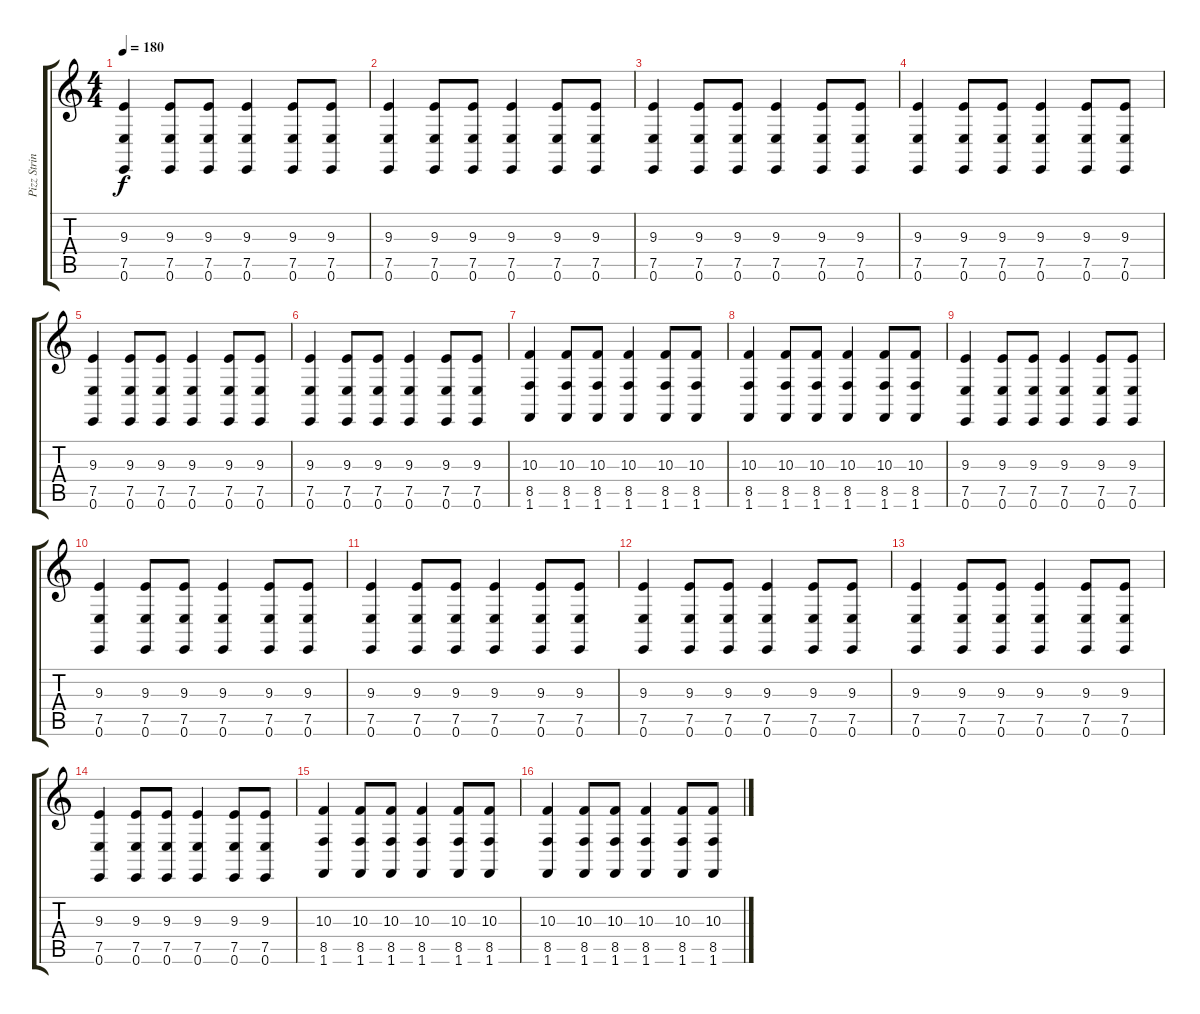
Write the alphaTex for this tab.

\track ("Pizz Strings" "Pizz Strin") {instrument pizzicatostrings}
\staff {score tabs}
\tuning (E4 B3 G3 D3 A2 E2) {hide}
\ts (4 4)
\tempo 180
\clef g2
\ks c
(9.3 7.5 0.6).4{dy f} (9.3 7.5 0.6).8 (9.3 7.5 0.6).8 (9.3 7.5 0.6).4 (9.3 7.5 0.6).8 (9.3 7.5 0.6).8 |
(9.3 7.5 0.6).4 (9.3 7.5 0.6).8 (9.3 7.5 0.6).8 (9.3 7.5 0.6).4 (9.3 7.5 0.6).8 (9.3 7.5 0.6).8 |
(9.3 7.5 0.6).4 (9.3 7.5 0.6).8 (9.3 7.5 0.6).8 (9.3 7.5 0.6).4 (9.3 7.5 0.6).8 (9.3 7.5 0.6).8 |
(9.3 7.5 0.6).4 (9.3 7.5 0.6).8 (9.3 7.5 0.6).8 (9.3 7.5 0.6).4 (9.3 7.5 0.6).8 (9.3 7.5 0.6).8 |
(9.3 7.5 0.6).4 (9.3 7.5 0.6).8 (9.3 7.5 0.6).8 (9.3 7.5 0.6).4 (9.3 7.5 0.6).8 (9.3 7.5 0.6).8 |
(9.3 7.5 0.6).4 (9.3 7.5 0.6).8 (9.3 7.5 0.6).8 (9.3 7.5 0.6).4 (9.3 7.5 0.6).8 (9.3 7.5 0.6).8 |
(10.3 8.5 1.6).4 (10.3 8.5 1.6).8 (10.3 8.5 1.6).8 (10.3 8.5 1.6).4 (10.3 8.5 1.6).8 (10.3 8.5 1.6).8 |
(10.3 8.5 1.6).4 (10.3 8.5 1.6).8 (10.3 8.5 1.6).8 (10.3 8.5 1.6).4 (10.3 8.5 1.6).8 (10.3 8.5 1.6).8 |
(9.3 7.5 0.6).4 (9.3 7.5 0.6).8 (9.3 7.5 0.6).8 (9.3 7.5 0.6).4 (9.3 7.5 0.6).8 (9.3 7.5 0.6).8 |
(9.3 7.5 0.6).4 (9.3 7.5 0.6).8 (9.3 7.5 0.6).8 (9.3 7.5 0.6).4 (9.3 7.5 0.6).8 (9.3 7.5 0.6).8 |
(9.3 7.5 0.6).4 (9.3 7.5 0.6).8 (9.3 7.5 0.6).8 (9.3 7.5 0.6).4 (9.3 7.5 0.6).8 (9.3 7.5 0.6).8 |
(9.3 7.5 0.6).4 (9.3 7.5 0.6).8 (9.3 7.5 0.6).8 (9.3 7.5 0.6).4 (9.3 7.5 0.6).8 (9.3 7.5 0.6).8 |
(9.3 7.5 0.6).4 (9.3 7.5 0.6).8 (9.3 7.5 0.6).8 (9.3 7.5 0.6).4 (9.3 7.5 0.6).8 (9.3 7.5 0.6).8 |
(9.3 7.5 0.6).4 (9.3 7.5 0.6).8 (9.3 7.5 0.6).8 (9.3 7.5 0.6).4 (9.3 7.5 0.6).8 (9.3 7.5 0.6).8 |
(10.3 8.5 1.6).4 (10.3 8.5 1.6).8 (10.3 8.5 1.6).8 (10.3 8.5 1.6).4 (10.3 8.5 1.6).8 (10.3 8.5 1.6).8 |
(10.3 8.5 1.6).4 (10.3 8.5 1.6).8 (10.3 8.5 1.6).8 (10.3 8.5 1.6).4 (10.3 8.5 1.6).8 (10.3 8.5 1.6).8
